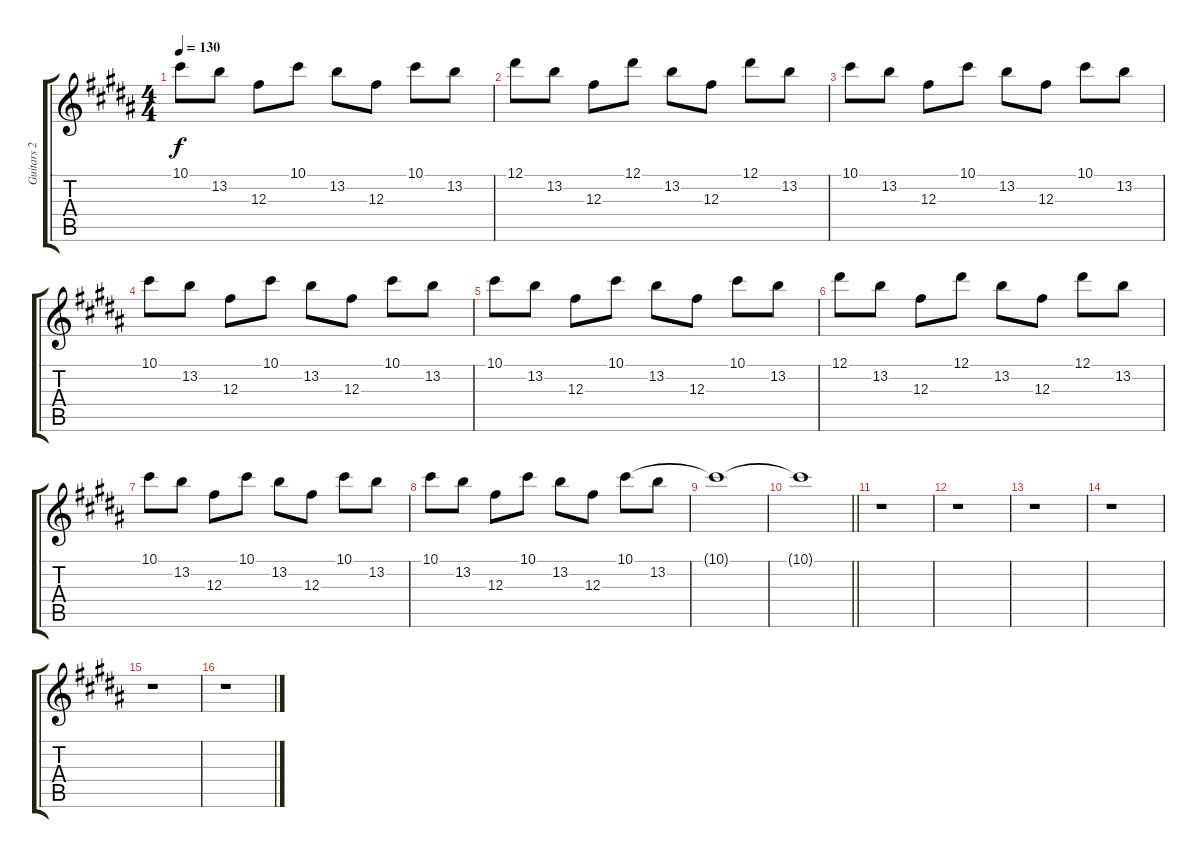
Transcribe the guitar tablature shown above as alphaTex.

\track ("Guitars 2" "Guitars 2") {instrument electricguitarclean}
\staff {score tabs}
\tuning (Eb4 Bb3 Gb3 Db3 Ab2 Eb2) {hide}
\ts (4 4)
\tempo 130
\clef g2
\ks b
10.1.8{dy f} 13.2.8 12.3.8 10.1.8 13.2.8 12.3.8 10.1.8 13.2.8 |
12.1.8 13.2.8 12.3.8 12.1.8 13.2.8 12.3.8 12.1.8 13.2.8 |
10.1.8 13.2.8 12.3.8 10.1.8 13.2.8 12.3.8 10.1.8 13.2.8 |
10.1.8 13.2.8 12.3.8 10.1.8 13.2.8 12.3.8 10.1.8 13.2.8 |
10.1.8 13.2.8 12.3.8 10.1.8 13.2.8 12.3.8 10.1.8 13.2.8 |
12.1.8 13.2.8 12.3.8 12.1.8 13.2.8 12.3.8 12.1.8 13.2.8 |
10.1.8 13.2.8 12.3.8 10.1.8 13.2.8 12.3.8 10.1.8 13.2.8 |
10.1.8 13.2.8 12.3.8 10.1.8 13.2.8 12.3.8 10.1.8 13.2.8 |
10.1{t}.1 |
\barLineRight lightlight
10.1{t}.1 |
r.1 |
r.1 |
r.1 |
r.1 |
r.1 |
r.1
